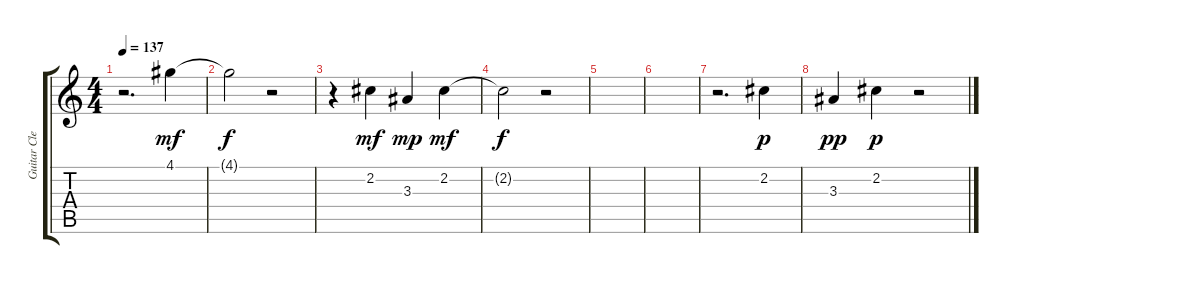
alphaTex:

\track ("Guitar Clean Solo" "Guitar Cle") {instrument electricguitarclean}
\staff {score tabs}
\tuning (E4 B3 G3 D3 A2 E2) {hide}
\ts (4 4)
\tempo 137
\clef g2
\ks c
r.2{d dy p} 4.1.4{dy mf} |
4.1{t}.2{dy f} r.2 |
r.4 2.2.4{dy mf} 3.3.4{dy mp} 2.2.4{dy mf} |
2.2{t}.2{dy f} r.2 |
|
|
r.2{d} 2.2.4{dy p} |
3.3.4{dy pp} 2.2.4{dy p} r.2
